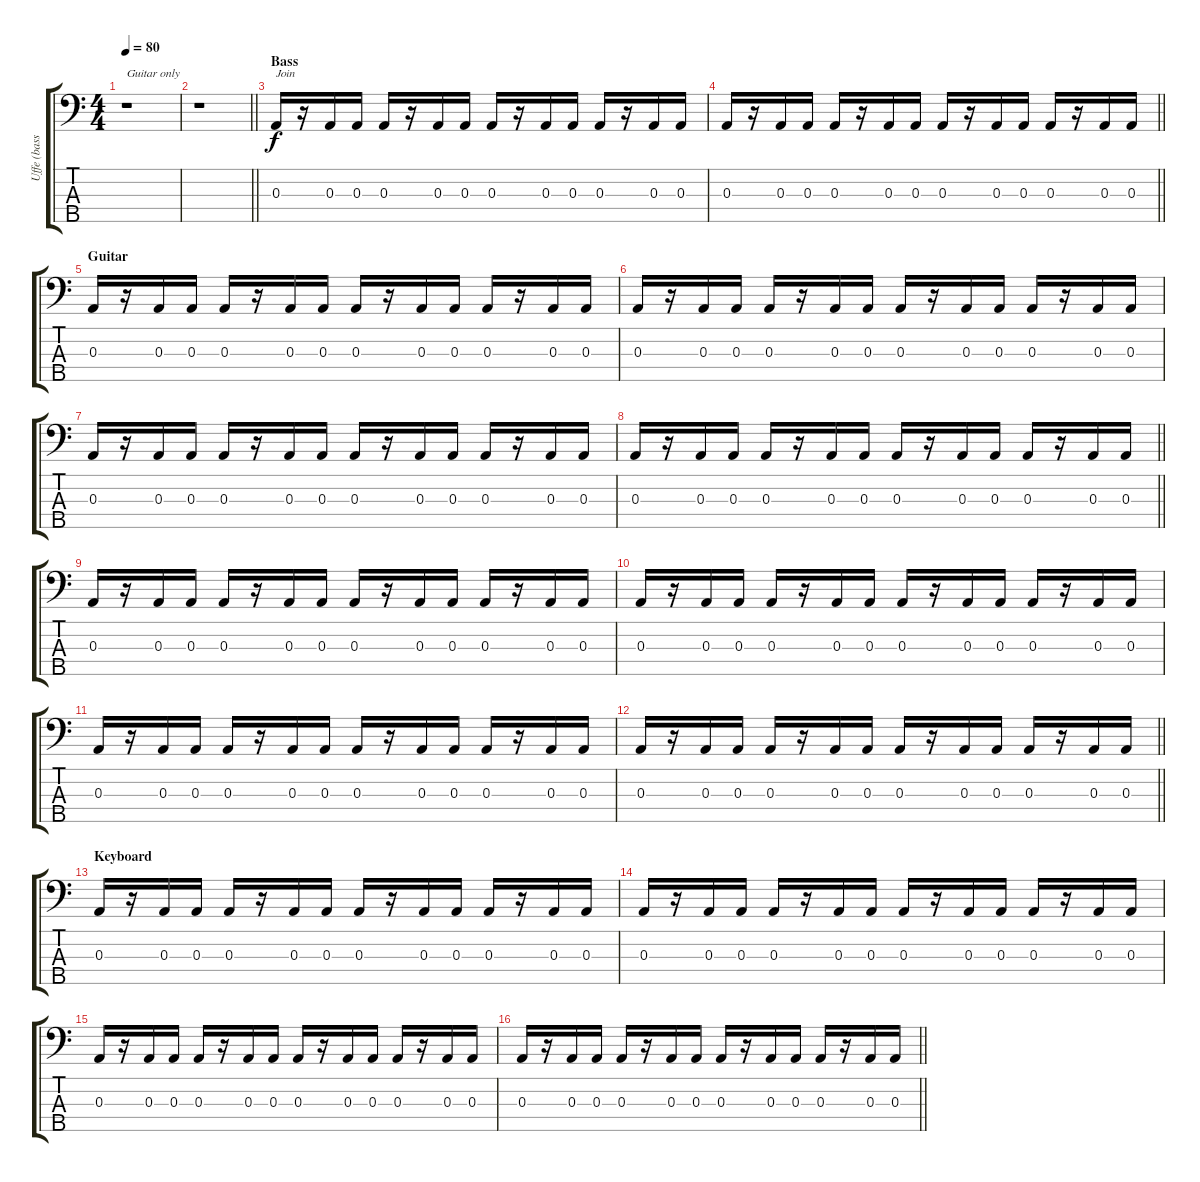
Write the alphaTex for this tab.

\track ("Uffe (bass)" "Uffe (bass") {instrument electricbasspick}
\staff {score tabs}
\tuning (G2 D2 A1 E1 B0) {hide}
\ts (4 4)
\tempo 80
\clef f4
\ks c
r.1{txt "Guitar only" dy f instrument electricbasspick} |
\barLineRight lightlight
r.1 |
\section ("" "Bass")
0.3.16{txt "Join"} r.16 0.3.16 0.3.16 0.3.16 r.16 0.3.16 0.3.16 0.3.16 r.16 0.3.16 0.3.16 0.3.16 r.16 0.3.16 0.3.16 |
\barLineRight lightlight
0.3.16 r.16 0.3.16 0.3.16 0.3.16 r.16 0.3.16 0.3.16 0.3.16 r.16 0.3.16 0.3.16 0.3.16 r.16 0.3.16 0.3.16 |
\section ("" "Guitar")
0.3.16 r.16 0.3.16 0.3.16 0.3.16 r.16 0.3.16 0.3.16 0.3.16 r.16 0.3.16 0.3.16 0.3.16 r.16 0.3.16 0.3.16 |
0.3.16 r.16 0.3.16 0.3.16 0.3.16 r.16 0.3.16 0.3.16 0.3.16 r.16 0.3.16 0.3.16 0.3.16 r.16 0.3.16 0.3.16 |
0.3.16 r.16 0.3.16 0.3.16 0.3.16 r.16 0.3.16 0.3.16 0.3.16 r.16 0.3.16 0.3.16 0.3.16 r.16 0.3.16 0.3.16 |
\barLineRight lightlight
0.3.16 r.16 0.3.16 0.3.16 0.3.16 r.16 0.3.16 0.3.16 0.3.16 r.16 0.3.16 0.3.16 0.3.16 r.16 0.3.16 0.3.16 |
0.3.16 r.16 0.3.16 0.3.16 0.3.16 r.16 0.3.16 0.3.16 0.3.16 r.16 0.3.16 0.3.16 0.3.16 r.16 0.3.16 0.3.16 |
0.3.16 r.16 0.3.16 0.3.16 0.3.16 r.16 0.3.16 0.3.16 0.3.16 r.16 0.3.16 0.3.16 0.3.16 r.16 0.3.16 0.3.16 |
0.3.16 r.16 0.3.16 0.3.16 0.3.16 r.16 0.3.16 0.3.16 0.3.16 r.16 0.3.16 0.3.16 0.3.16 r.16 0.3.16 0.3.16 |
\barLineRight lightlight
0.3.16 r.16 0.3.16 0.3.16 0.3.16 r.16 0.3.16 0.3.16 0.3.16 r.16 0.3.16 0.3.16 0.3.16 r.16 0.3.16 0.3.16 |
\section ("" "Keyboard")
0.3.16 r.16 0.3.16 0.3.16 0.3.16 r.16 0.3.16 0.3.16 0.3.16 r.16 0.3.16 0.3.16 0.3.16 r.16 0.3.16 0.3.16 |
0.3.16 r.16 0.3.16 0.3.16 0.3.16 r.16 0.3.16 0.3.16 0.3.16 r.16 0.3.16 0.3.16 0.3.16 r.16 0.3.16 0.3.16 |
0.3.16 r.16 0.3.16 0.3.16 0.3.16 r.16 0.3.16 0.3.16 0.3.16 r.16 0.3.16 0.3.16 0.3.16 r.16 0.3.16 0.3.16 |
\barLineRight lightlight
0.3.16 r.16 0.3.16 0.3.16 0.3.16 r.16 0.3.16 0.3.16 0.3.16 r.16 0.3.16 0.3.16 0.3.16 r.16 0.3.16 0.3.16
